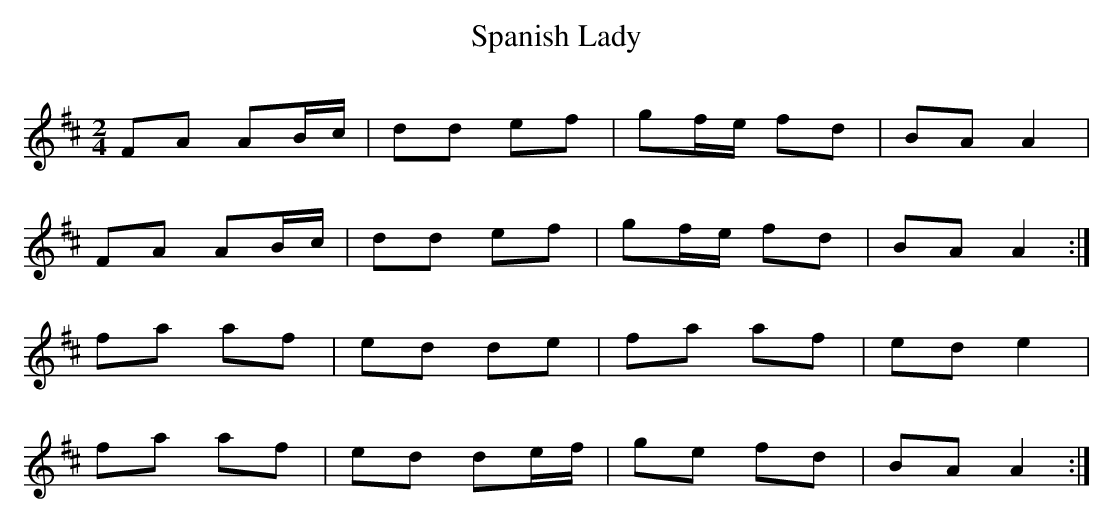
X:1
T: Spanish Lady
Q: 300
M: 2/4
L: 1/8
K: D
FA AB/c/ | dd ef | gf/e/ fd | BA A2 |
FA AB/c/ | dd ef | gf/e/ fd | BA A2 :|
fa af | ed de | fa af | ed e2 |
fa af | ed de/f/ | ge fd | BA A2 :|
